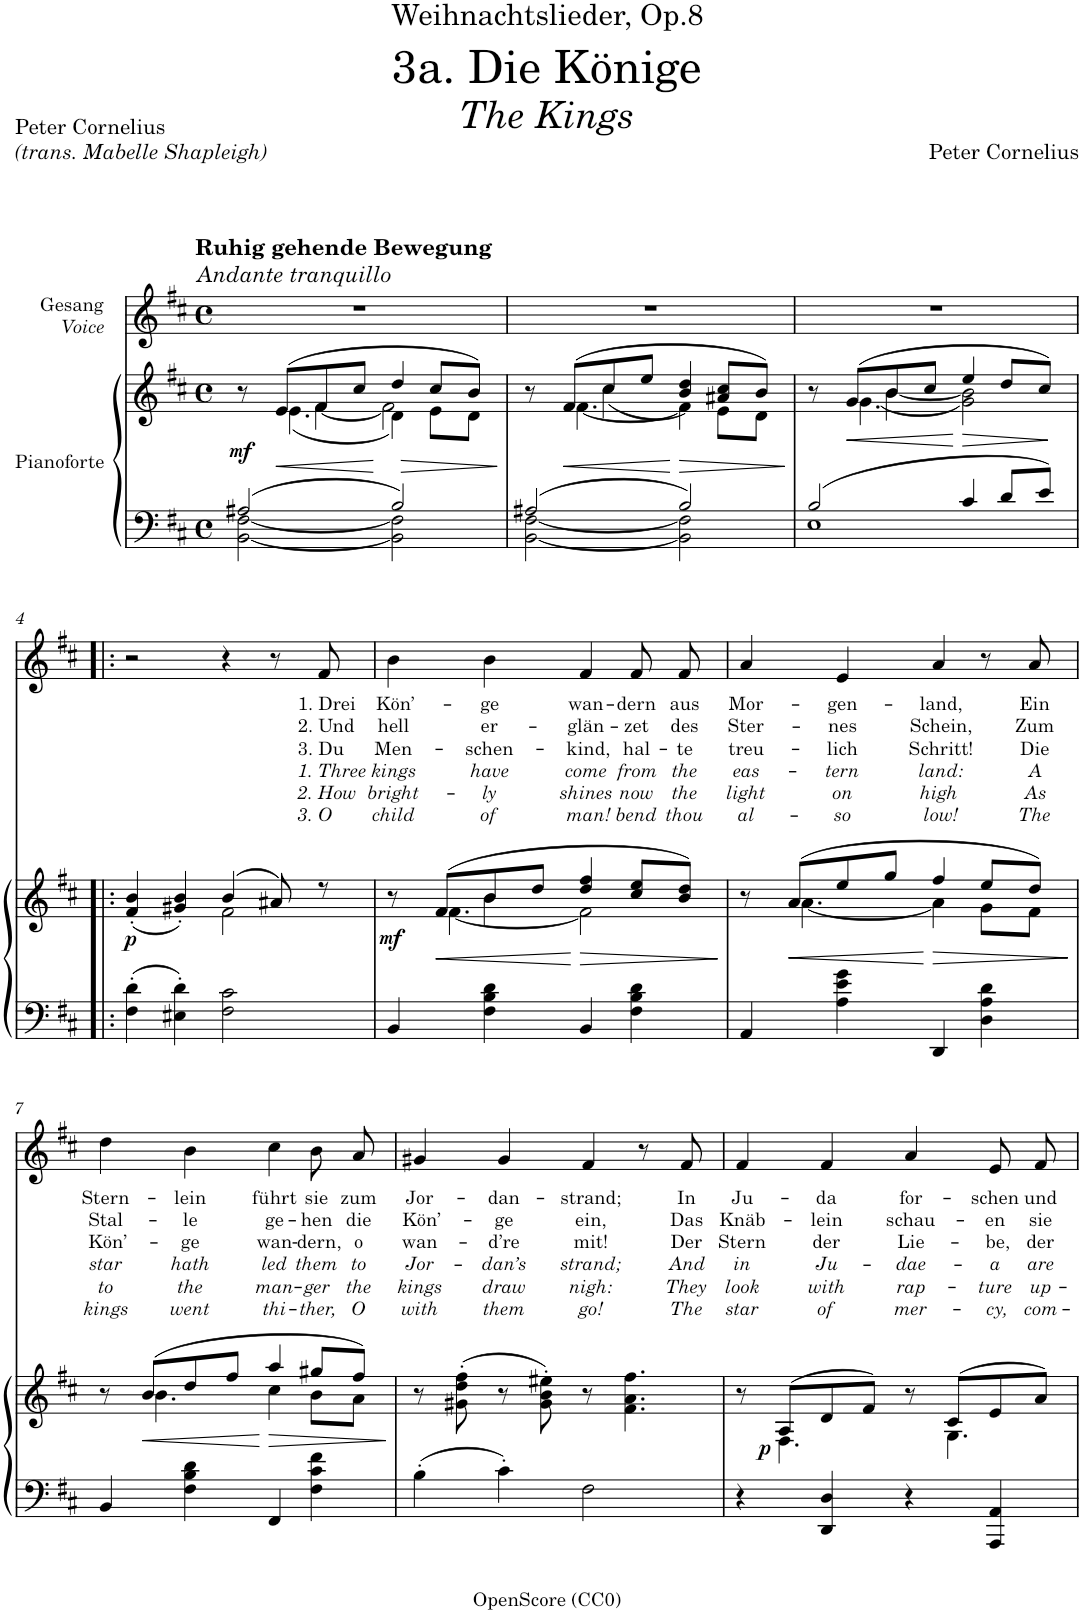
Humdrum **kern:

**kern	**kern	**dynam	**kern	**text	**text	**text	**text	**text	**text
*part2	*part2	*part2	*part1	*part1	*part1	*part1	*part1	*part1	*part1
*staff3	*staff2	*staff2/3	*staff1	*staff1	*staff1	*staff1	*staff1	*staff1	*staff1
*I"Pianoforte	*	*	*I"Gesang Voice	*	*	*	*	*	*
*I'Pno	*	*	*	*	*	*	*	*	*
*clefF4	*clefG2	*	*clefG2	*	*	*	*	*	*
*k[f#c#]	*k[f#c#]	*	*k[f#c#]	*	*	*	*	*	*
*M4/4	*M4/4	*	*M4/4	*	*	*	*	*	*
*met(c)	*met(c)	*	*met(c)	*	*	*	*	*	*
=1	=1	=1	=1	=1	=1	=1	=1	=1	=1
*^	*^	*	*	*	*	*	*	*	*
*	*	*	*^	*	*	*	*	*	*	*	*
!	!	!	!	!	!	!LO:TX:a:B:t=Ruhig gehende Bewegung	!	!	!	!	!	!
!	!	!	!	!	!	!LO:TX:a:i:t=Andante tranquillo	!	!	!	!	!	!
!	!	!	!	!	!LO:DY:b	!	!	!	!	!	!	!
2A#X/	[2BB\ [2F#\	8r	8ryy	4ryy	mf	1r	.	.	.	.	.	.
!	!	!	!	!	!LO:HP:b	!	!	!	!	!	!	!
.	.	(8e/L	(4.e\	.	<	.	.	.	.	.	.	.
.	.	8f#/	.	[4f#\	.	.	.	.	.	.	.	.
.	.	8cc#/J	.	.	.	.	.	.	.	.	.	.
!	!	!	!	!	!LO:HP:n=1:b	!	!	!	!	!	!	!
2B/	2BB\] 2F#\]	4dd/	4d\)	2f#\]	[ >	.	.	.	.	.	.	.
.	.	8cc#/L	8e\L	.	.	.	.	.	.	.	.	.
.	.	8b/J)	8d\J	.	.	.	.	.	.	.	.	.
*v	*v	*	*	*	*	*	*	*	*	*	*	*
*	*v	*v	*v	*	*	*	*	*	*	*	*
.	.	]	.	.	.	.	.	.	.
=2	=2	=2	=2	=2	=2	=2	=2	=2	=2
*^	*^	*	*	*	*	*	*	*	*
*	*	*	*^	*	*	*	*	*	*	*	*
2A#X/	[2BB\ [2F#\	8r	8ryy	4ryy	.	1r	.	.	.	.	.	.
!	!	!	!	!	!LO:HP:b	!	!	!	!	!	!	!
.	.	(8f#/L	[4.f#\	.	<	.	.	.	.	.	.	.
.	.	8cc#/	.	(4cc#\	.	.	.	.	.	.	.	.
.	.	8ee/J	.	.	.	.	.	.	.	.	.	.
!	!	!	!	!	!LO:HP:n=1:b	!	!	!	!	!	!	!
2B/	2BB\] 2F#\]	4b/ 4dd/	4f#\]	2ryy)	[ >	.	.	.	.	.	.	.
.	.	8a#X/ 8cc#/L	8e\L	.	.	.	.	.	.	.	.	.
.	.	8b/J)	8d\J	.	.	.	.	.	.	.	.	.
*v	*v	*	*	*	*	*	*	*	*	*	*	*
*	*v	*v	*v	*	*	*	*	*	*	*	*
.	.	]	.	.	.	.	.	.	.
=3	=3	=3	=3	=3	=3	=3	=3	=3	=3
*^	*^	*	*	*	*	*	*	*	*
*	*	*	*^	*	*	*	*	*	*	*	*
2B/	1E	8r	8ryy	4ryy	.	1r	.	.	.	.	.	.
!	!	!	!	!	!LO:HP:b	!	!	!	!	!	!	!
.	.	(8g/L	[4.g\	.	<	.	.	.	.	.	.	.
.	.	8b/	.	[4b\	.	.	.	.	.	.	.	.
.	.	8cc#/J	.	.	.	.	.	.	.	.	.	.
!	!	!	!	!	!LO:HP:n=1:b	!	!	!	!	!	!	!
4c#/	.	4ee/	2g\] 2b\]	2ryy	[ >	.	.	.	.	.	.	.
8d/L	.	8dd/L	.	.	.	.	.	.	.	.	.	.
8e/J	.	8cc#/J)	.	.	]	.	.	.	.	.	.	.
*v	*v	*	*	*	*	*	*	*	*	*	*	*
*	*	*v	*v	*	*	*	*	*	*	*	*
!!LO:LB:g=z
=4!|:	=4!|:	=4!|:	=4!|:	=4!|:	=4!|:	=4!|:	=4!|:	=4!|:	=4!|:	=4!|:
!	!	!	!LO:DY:b	!	!	!	!	!	!	!
4F#\' 4d\'	(4f#/' 4b/'	2ryy	p	2r	.	.	.	.	.	.
4E#X\' 4d\'	4g#X/' 4b/')	.	.	.	.	.	.	.	.	.
2F#\ 2c#\	(4b/	2f#\	.	4r	.	.	.	.	.	.
.	8a#X/)	.	.	8r	.	.	.	.	.	.
!	!	!	!	!	!LO:LY:b	!LO:LY:b	!LO:LY:b	!LO:LY:b	!LO:LY:b	!LO:LY:b
.	8r	.	.	8f#/	1. Drei	2. Und	3. Du	1. Three	2. How	3. O
=5	=5	=5	=5	=5	=5	=5	=5	=5	=5	=5
*	*	*^	*	*	*	*	*	*	*	*
!	!	!	!	!LO:DY:b	!	!LO:LY:b	!LO:LY:b	!LO:LY:b	!LO:LY:b	!LO:LY:b	!LO:LY:b
4BB/	8r	8ryy	4ryy	mf	4b\	Kön’-	hell	Men-	kings	bright-	child
!	!	!	!	!LO:HP:b	!	!	!	!	!	!	!
.	(8f#/L	[4.f#\	.	<	.	.	.	.	.	.	.
!	!	!	!	!	!	!LO:LY:b	!LO:LY:b	!LO:LY:b	!LO:LY:b	!LO:LY:b	!LO:LY:b
4F#\ 4B\ 4d\	8b/	.	4b\	.	4b\	-ge	er-	-schen-	have	-ly	of
.	8dd/J	.	.	.	.	.	.	.	.	.	.
!	!	!	!	!LO:HP:n=1:b	!	!LO:LY:b	!LO:LY:b	!LO:LY:b	!LO:LY:b	!LO:LY:b	!LO:LY:b
4BB/	4dd/ 4ff#/	2f#\]	2ryy	[ >	4f#/	wan-	-glän-	-kind,	come	shines	man!
!	!	!	!	!	!	!LO:LY:b	!LO:LY:b	!LO:LY:b	!LO:LY:b	!LO:LY:b	!LO:LY:b
4F#\ 4B\ 4d\	8cc#/ 8ee/L	.	.	.	8f#/L	-dern	-zet	hal-	from	now	bend
!	!	!	!	!	!	!LO:LY:b	!LO:LY:b	!LO:LY:b	!LO:LY:b	!LO:LY:b	!LO:LY:b
.	8b/ 8dd/J)	.	.	.	8f#/J	aus	des	-te	the	the	thou
*	*v	*v	*v	*	*	*	*	*	*	*	*
.	.	]	.	.	.	.	.	.	.
=6	=6	=6	=6	=6	=6	=6	=6	=6	=6
*	*^	*	*	*	*	*	*	*	*
!	!	!	!	!	!LO:LY:b	!LO:LY:b	!LO:LY:b	!LO:LY:b	!LO:LY:b	!LO:LY:b
4AA/	8r	8ryy	.	4a/	Mor-	Ster-	treu-	eas-	light	al-
!	!	!	!LO:HP:b	!	!	!	!	!	!	!
.	(8a/L	[4.a\	<	.	.	.	.	.	.	.
!	!	!	!	!	!LO:LY:b	!LO:LY:b	!LO:LY:b	!LO:LY:b	!LO:LY:b	!LO:LY:b
4A\ 4e\ 4g\	8ee/	.	.	4e/	-gen-	-nes	-lich	-tern	on	-so
.	8gg/J	.	.	.	.	.	.	.	.	.
!	!	!	!LO:HP:n=1:b	!	!LO:LY:b	!LO:LY:b	!LO:LY:b	!LO:LY:b	!LO:LY:b	!LO:LY:b
4DD/	4ff#/	4a\]	[ >	4a/	-land,	Schein,	Schritt!	land:	high	low!
4D\ 4A\ 4d\	8ee/L	8g\L	.	8r	.	.	.	.	.	.
!	!	!	!	!	!LO:LY:b	!LO:LY:b	!LO:LY:b	!LO:LY:b	!LO:LY:b	!LO:LY:b
.	8dd/J)	8f#\J	.	8a/	Ein	Zum	Die	A	As	The
*	*v	*v	*	*	*	*	*	*	*	*
.	.	]	.	.	.	.	.	.	.
!!LO:LB:g=z
=7	=7	=7	=7	=7	=7	=7	=7	=7	=7
*	*^	*	*	*	*	*	*	*	*
!	!	!	!	!	!LO:LY:b	!LO:LY:b	!LO:LY:b	!LO:LY:b	!LO:LY:b	!LO:LY:b
4BB/	8r	8ryy	.	4dd\	Stern-	Stal-	Kön’-	star	to	kings
!	!	!	!LO:HP:b	!	!	!	!	!	!	!
.	(8b/L	4.b\	<	.	.	.	.	.	.	.
!	!	!	!	!	!LO:LY:b	!LO:LY:b	!LO:LY:b	!LO:LY:b	!LO:LY:b	!LO:LY:b
4F#\ 4B\ 4d\	8dd/	.	.	4b\	-lein	-le	-ge	hath	the	went
.	8ff#/J	.	.	.	.	.	.	.	.	.
!	!	!	!LO:HP:n=1:b	!	!LO:LY:b	!LO:LY:b	!LO:LY:b	!LO:LY:b	!LO:LY:b	!LO:LY:b
4FF#/	4aa/	4cc#\	[ >	4cc#\	führt	ge-	wan-	led	man-	thi-
!	!	!	!	!	!LO:LY:b	!LO:LY:b	!LO:LY:b	!LO:LY:b	!LO:LY:b	!LO:LY:b
4F#\ 4c#\ 4f#\	8gg#X/L	8b\L	.	8b/L	sie	-hen	-dern,	them	-ger	-ther,
!	!	!	!	!	!LO:LY:b	!LO:LY:b	!LO:LY:b	!LO:LY:b	!LO:LY:b	!LO:LY:b
.	8ff#/J)	8a\J	.	8a/J	zum	die	o	to	the	O
*	*v	*v	*	*	*	*	*	*	*	*
.	.	]	.	.	.	.	.	.	.
=8	=8	=8	=8	=8	=8	=8	=8	=8	=8
!	!	!	!	!LO:LY:b	!LO:LY:b	!LO:LY:b	!LO:LY:b	!LO:LY:b	!LO:LY:b
4B'\	8r	.	4g#X/	Jor-	Kön’-	wan-	Jor-	kings	with
.	(8g#X\' 8dd\' 8ff#\'	.	.	.	.	.	.	.	.
!	!	!	!	!LO:LY:b	!LO:LY:b	!LO:LY:b	!LO:LY:b	!LO:LY:b	!LO:LY:b
4c#'\	8r	.	4g#/	-dan-	-ge	-d’re	-dan’s	draw	them
.	8g#\' 8b\' 8ee#X\')	.	.	.	.	.	.	.	.
!	!	!	!	!LO:LY:b	!LO:LY:b	!LO:LY:b	!LO:LY:b	!LO:LY:b	!LO:LY:b
2F#\	8r	.	4f#/	-strand;	ein,	mit!	strand;	nigh:	go!
.	4.f#\ 4.a\ 4.ff#\	.	.	.	.	.	.	.	.
.	.	.	8r	.	.	.	.	.	.
!	!	!	!	!LO:LY:b	!LO:LY:b	!LO:LY:b	!LO:LY:b	!LO:LY:b	!LO:LY:b
.	.	.	8f#/	In	Das	Der	And	They	The
=9	=9	=9	=9	=9	=9	=9	=9	=9	=9
*	*^	*	*	*	*	*	*	*	*
!	!	!	!	!	!LO:LY:b	!LO:LY:b	!LO:LY:b	!LO:LY:b	!LO:LY:b	!LO:LY:b
4r	8r	8ryy	.	4f#/	Ju-	Knäb-	Stern	in	look	star
!	!	!	!LO:DY:b	!	!	!	!	!	!	!
.	(8A/L	4.F#\	p	.	.	.	.	.	.	.
!	!	!	!	!	!LO:LY:b	!LO:LY:b	!LO:LY:b	!LO:LY:b	!LO:LY:b	!LO:LY:b
4DD/ 4D/	8d/	.	.	4f#/	-da	-lein	der	Ju-	with	of
.	8f#/J)	.	.	.	.	.	.	.	.	.
!	!	!	!	!	!LO:LY:b	!LO:LY:b	!LO:LY:b	!LO:LY:b	!LO:LY:b	!LO:LY:b
4r	8r	8ryy	.	4a/	for-	schau-	Lie-	-dae-	rap-	mer-
.	(8c#/L	4.G\	.	.	.	.	.	.	.	.
!	!	!	!	!	!LO:LY:b	!LO:LY:b	!LO:LY:b	!LO:LY:b	!LO:LY:b	!LO:LY:b
4AAA/ 4AA/	8e/	.	.	8e/L	-schen	-en	-be,	-a	-ture	-cy,
!	!	!	!	!	!LO:LY:b	!LO:LY:b	!LO:LY:b	!LO:LY:b	!LO:LY:b	!LO:LY:b
.	8a/J)	.	.	8f#/J	und	sie	der	are	up-	com-
*	*v	*v	*	*	*	*	*	*	*	*
=	=	=	=	=	=	=	=	=	=
*-	*-	*-	*-	*-	*-	*-	*-	*-	*-
